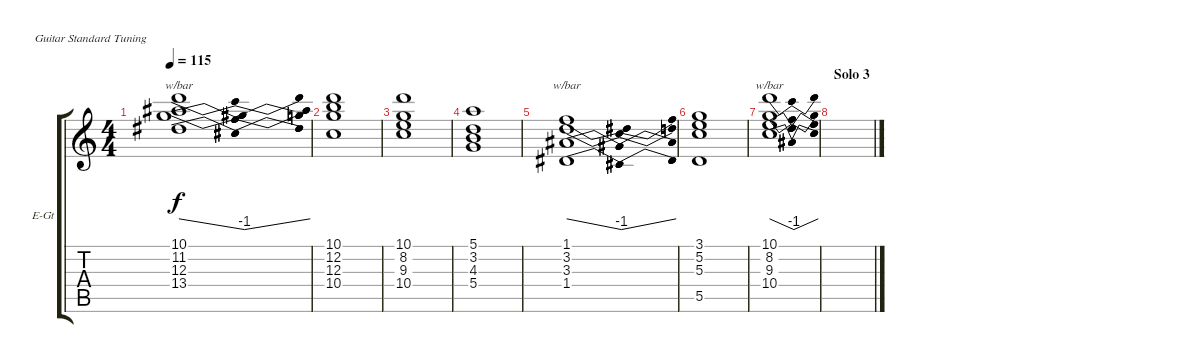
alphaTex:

\defaultSystemsLayout 4
\bracketExtendMode groupsimilarinstruments
\firstSystemTrackNameOrientation horizontal
\otherSystemsTrackNameOrientation horizontal
\track ("Guitare claire " "E-Gt") {instrument electricguitarclean}
\staff {score tabs}
\tuning (E4 B3 G3 D3 A2 E2)
\ts (4 4)
\tempo 115
\clef g2
\scale
0.333333
\ks c
(13.4 12.3 11.2 10.1).1{tbe (dip default 0 0 0.6 -4 1.2 -4 7.8 0) dy f} |
\scale
0.333333 (10.4 12.3 12.2 10.1).1 |
\scale
0.333333 (10.4 9.3 8.2 10.1).1 |
\scale
0.333333 (5.4 4.3 3.2 5.1).1 |
\scale
0.333333 (1.4 3.3 3.2 1.1).1{tbe (dip default 0 0 0.6 -4 1.2 -4 6 0)} |
\scale
0.333333 (5.5 5.3 5.2 3.1).1 |
\scale
0.333333 (10.4 9.3 8.2 10.1).1{tbe (dip default 0 0 0.6 -4 1.2 -4 6 0)} |
\section ("" "Solo 3")
\scale
0.333333 |
\scale
0.333333 |
\scale
0.333333 |
\scale
0.333333 |
\scale
0.333333 |
\scale
0.333333 |
\scale
0.333333 |
\scale
0.333333 |
\scale
0.333333
